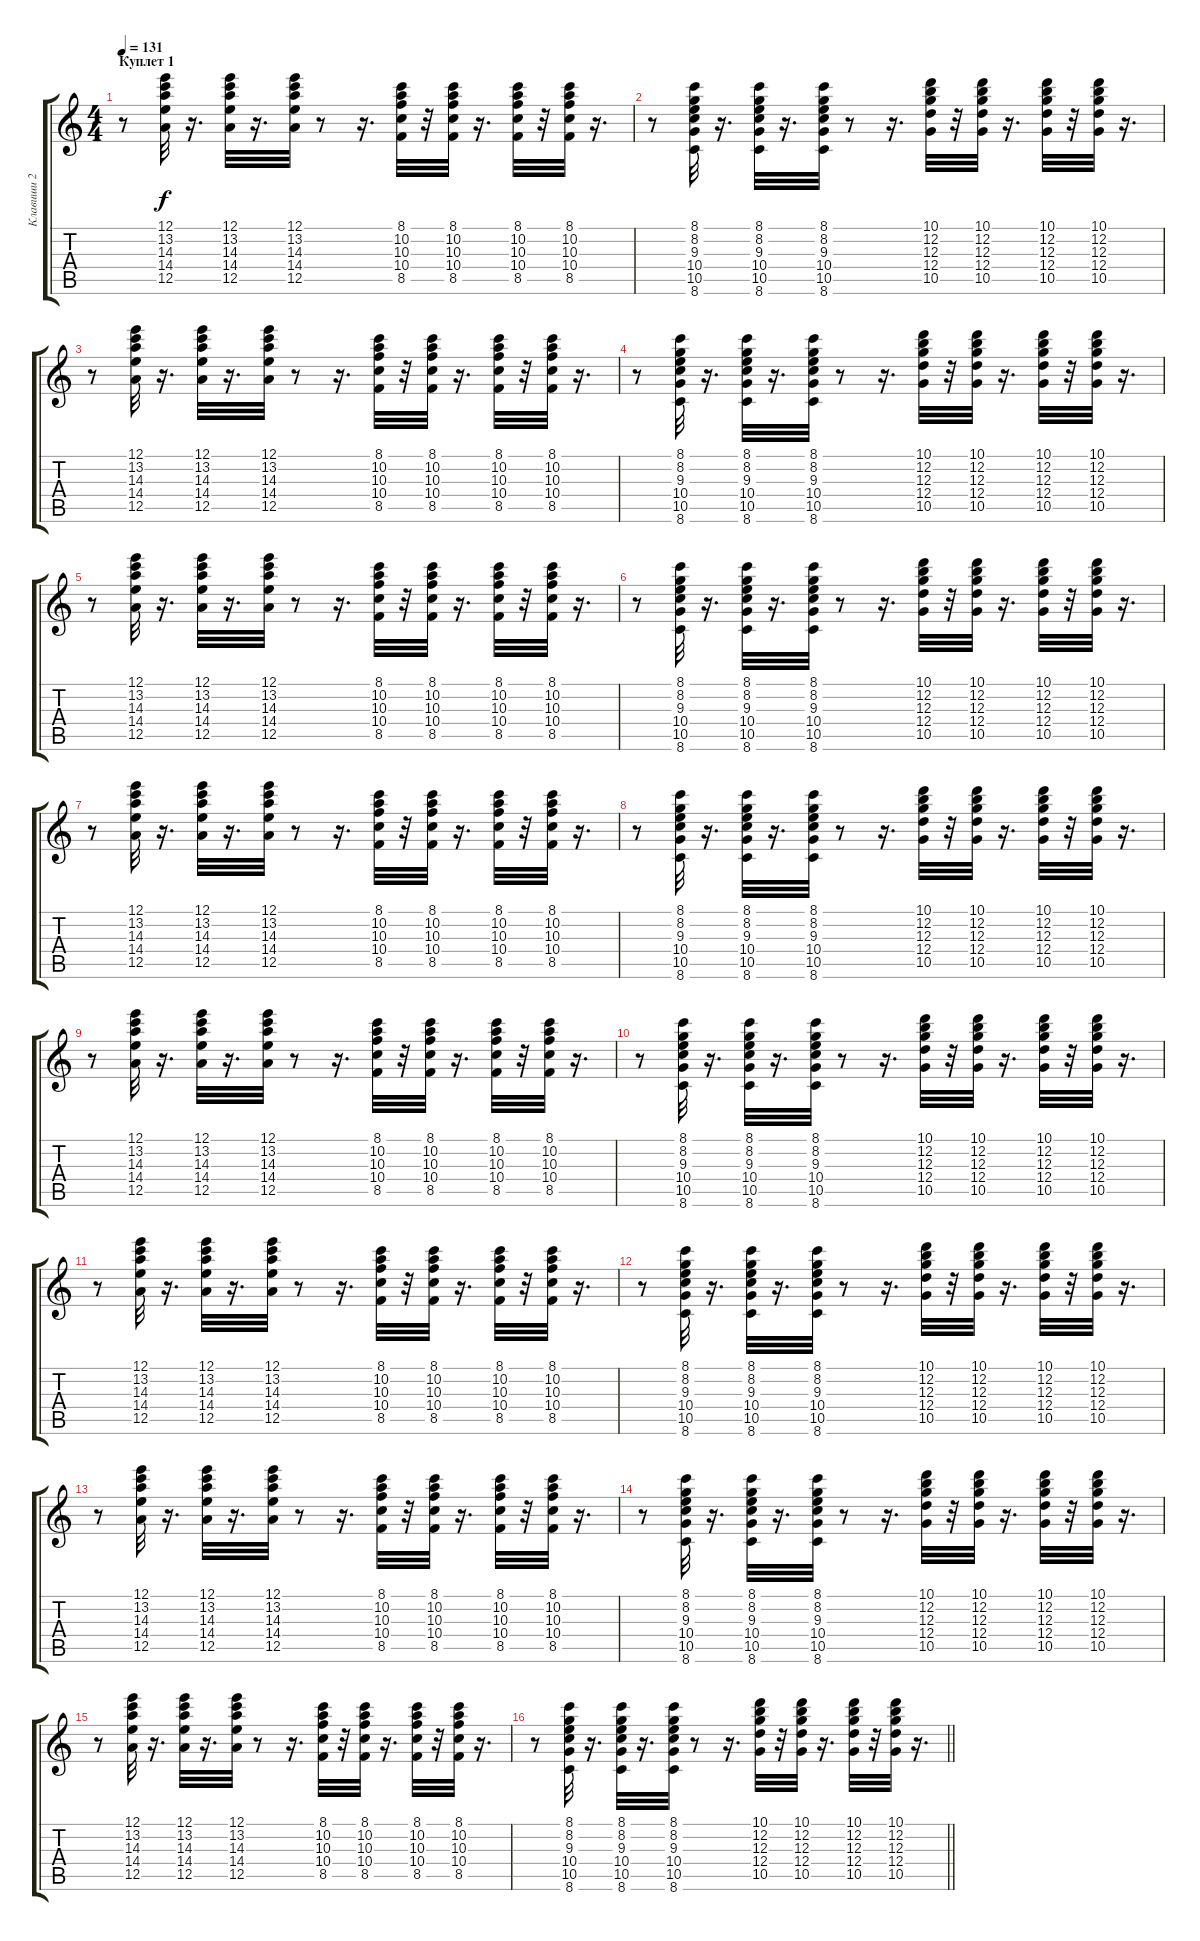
\track ("Клавиши 2" "Клавиши 2") {instrument synthbass1}
\staff {score tabs}
\tuning (E4 B3 G3 D3 A2 E2) {hide}
\ts (4 4)
\section ("" "Куплет 1")
\tempo 131
\clef g2
\ks c
r.8{dy f} (12.1 13.2 14.3 14.4 12.5).32 r.16{d} (12.1 13.2 14.3 14.4 12.5).32 r.16{d} (12.1 13.2 14.3 14.4 12.5).32 r.8 r.16{d} (8.1 10.2 10.3 10.4 8.5).32 r.32 (8.1 10.2 10.3 10.4 8.5).32 r.16{d} (8.1 10.2 10.3 10.4 8.5).32 r.32 (8.1 10.2 10.3 10.4 8.5).32 r.16{d} |
r.8 (8.1 8.2 9.3 10.4 10.5 8.6).32 r.16{d} (8.1 8.2 9.3 10.4 10.5 8.6).32 r.16{d} (8.1 8.2 9.3 10.4 10.5 8.6).32 r.8 r.16{d} (10.1 12.2 12.3 12.4 10.5).32 r.32 (10.1 12.2 12.3 12.4 10.5).32 r.16{d} (10.1 12.2 12.3 12.4 10.5).32 r.32 (10.1 12.2 12.3 12.4 10.5).32 r.16{d} |
r.8 (12.1 13.2 14.3 14.4 12.5).32 r.16{d} (12.1 13.2 14.3 14.4 12.5).32 r.16{d} (12.1 13.2 14.3 14.4 12.5).32 r.8 r.16{d} (8.1 10.2 10.3 10.4 8.5).32 r.32 (8.1 10.2 10.3 10.4 8.5).32 r.16{d} (8.1 10.2 10.3 10.4 8.5).32 r.32 (8.1 10.2 10.3 10.4 8.5).32 r.16{d} |
r.8 (8.1 8.2 9.3 10.4 10.5 8.6).32 r.16{d} (8.1 8.2 9.3 10.4 10.5 8.6).32 r.16{d} (8.1 8.2 9.3 10.4 10.5 8.6).32 r.8 r.16{d} (10.1 12.2 12.3 12.4 10.5).32 r.32 (10.1 12.2 12.3 12.4 10.5).32 r.16{d} (10.1 12.2 12.3 12.4 10.5).32 r.32 (10.1 12.2 12.3 12.4 10.5).32 r.16{d} |
r.8 (12.1 13.2 14.3 14.4 12.5).32 r.16{d} (12.1 13.2 14.3 14.4 12.5).32 r.16{d} (12.1 13.2 14.3 14.4 12.5).32 r.8 r.16{d} (8.1 10.2 10.3 10.4 8.5).32 r.32 (8.1 10.2 10.3 10.4 8.5).32 r.16{d} (8.1 10.2 10.3 10.4 8.5).32 r.32 (8.1 10.2 10.3 10.4 8.5).32 r.16{d} |
r.8 (8.1 8.2 9.3 10.4 10.5 8.6).32 r.16{d} (8.1 8.2 9.3 10.4 10.5 8.6).32 r.16{d} (8.1 8.2 9.3 10.4 10.5 8.6).32 r.8 r.16{d} (10.1 12.2 12.3 12.4 10.5).32 r.32 (10.1 12.2 12.3 12.4 10.5).32 r.16{d} (10.1 12.2 12.3 12.4 10.5).32 r.32 (10.1 12.2 12.3 12.4 10.5).32 r.16{d} |
r.8 (12.1 13.2 14.3 14.4 12.5).32 r.16{d} (12.1 13.2 14.3 14.4 12.5).32 r.16{d} (12.1 13.2 14.3 14.4 12.5).32 r.8 r.16{d} (8.1 10.2 10.3 10.4 8.5).32 r.32 (8.1 10.2 10.3 10.4 8.5).32 r.16{d} (8.1 10.2 10.3 10.4 8.5).32 r.32 (8.1 10.2 10.3 10.4 8.5).32 r.16{d} |
r.8 (8.1 8.2 9.3 10.4 10.5 8.6).32 r.16{d} (8.1 8.2 9.3 10.4 10.5 8.6).32 r.16{d} (8.1 8.2 9.3 10.4 10.5 8.6).32 r.8 r.16{d} (10.1 12.2 12.3 12.4 10.5).32 r.32 (10.1 12.2 12.3 12.4 10.5).32 r.16{d} (10.1 12.2 12.3 12.4 10.5).32 r.32 (10.1 12.2 12.3 12.4 10.5).32 r.16{d} |
r.8 (12.1 13.2 14.3 14.4 12.5).32 r.16{d} (12.1 13.2 14.3 14.4 12.5).32 r.16{d} (12.1 13.2 14.3 14.4 12.5).32 r.8 r.16{d} (8.1 10.2 10.3 10.4 8.5).32 r.32 (8.1 10.2 10.3 10.4 8.5).32 r.16{d} (8.1 10.2 10.3 10.4 8.5).32 r.32 (8.1 10.2 10.3 10.4 8.5).32 r.16{d} |
r.8 (8.1 8.2 9.3 10.4 10.5 8.6).32 r.16{d} (8.1 8.2 9.3 10.4 10.5 8.6).32 r.16{d} (8.1 8.2 9.3 10.4 10.5 8.6).32 r.8 r.16{d} (10.1 12.2 12.3 12.4 10.5).32 r.32 (10.1 12.2 12.3 12.4 10.5).32 r.16{d} (10.1 12.2 12.3 12.4 10.5).32 r.32 (10.1 12.2 12.3 12.4 10.5).32 r.16{d} |
r.8 (12.1 13.2 14.3 14.4 12.5).32 r.16{d} (12.1 13.2 14.3 14.4 12.5).32 r.16{d} (12.1 13.2 14.3 14.4 12.5).32 r.8 r.16{d} (8.1 10.2 10.3 10.4 8.5).32 r.32 (8.1 10.2 10.3 10.4 8.5).32 r.16{d} (8.1 10.2 10.3 10.4 8.5).32 r.32 (8.1 10.2 10.3 10.4 8.5).32 r.16{d} |
r.8 (8.1 8.2 9.3 10.4 10.5 8.6).32 r.16{d} (8.1 8.2 9.3 10.4 10.5 8.6).32 r.16{d} (8.1 8.2 9.3 10.4 10.5 8.6).32 r.8 r.16{d} (10.1 12.2 12.3 12.4 10.5).32 r.32 (10.1 12.2 12.3 12.4 10.5).32 r.16{d} (10.1 12.2 12.3 12.4 10.5).32 r.32 (10.1 12.2 12.3 12.4 10.5).32 r.16{d} |
r.8 (12.1 13.2 14.3 14.4 12.5).32 r.16{d} (12.1 13.2 14.3 14.4 12.5).32 r.16{d} (12.1 13.2 14.3 14.4 12.5).32 r.8 r.16{d} (8.1 10.2 10.3 10.4 8.5).32 r.32 (8.1 10.2 10.3 10.4 8.5).32 r.16{d} (8.1 10.2 10.3 10.4 8.5).32 r.32 (8.1 10.2 10.3 10.4 8.5).32 r.16{d} |
r.8 (8.1 8.2 9.3 10.4 10.5 8.6).32 r.16{d} (8.1 8.2 9.3 10.4 10.5 8.6).32 r.16{d} (8.1 8.2 9.3 10.4 10.5 8.6).32 r.8 r.16{d} (10.1 12.2 12.3 12.4 10.5).32 r.32 (10.1 12.2 12.3 12.4 10.5).32 r.16{d} (10.1 12.2 12.3 12.4 10.5).32 r.32 (10.1 12.2 12.3 12.4 10.5).32 r.16{d} |
r.8 (12.1 13.2 14.3 14.4 12.5).32 r.16{d} (12.1 13.2 14.3 14.4 12.5).32 r.16{d} (12.1 13.2 14.3 14.4 12.5).32 r.8 r.16{d} (8.1 10.2 10.3 10.4 8.5).32 r.32 (8.1 10.2 10.3 10.4 8.5).32 r.16{d} (8.1 10.2 10.3 10.4 8.5).32 r.32 (8.1 10.2 10.3 10.4 8.5).32 r.16{d} |
\barLineRight lightlight
r.8 (8.1 8.2 9.3 10.4 10.5 8.6).32 r.16{d} (8.1 8.2 9.3 10.4 10.5 8.6).32 r.16{d} (8.1 8.2 9.3 10.4 10.5 8.6).32 r.8 r.16{d} (10.1 12.2 12.3 12.4 10.5).32 r.32 (10.1 12.2 12.3 12.4 10.5).32 r.16{d} (10.1 12.2 12.3 12.4 10.5).32 r.32 (10.1 12.2 12.3 12.4 10.5).32 r.16{d}
